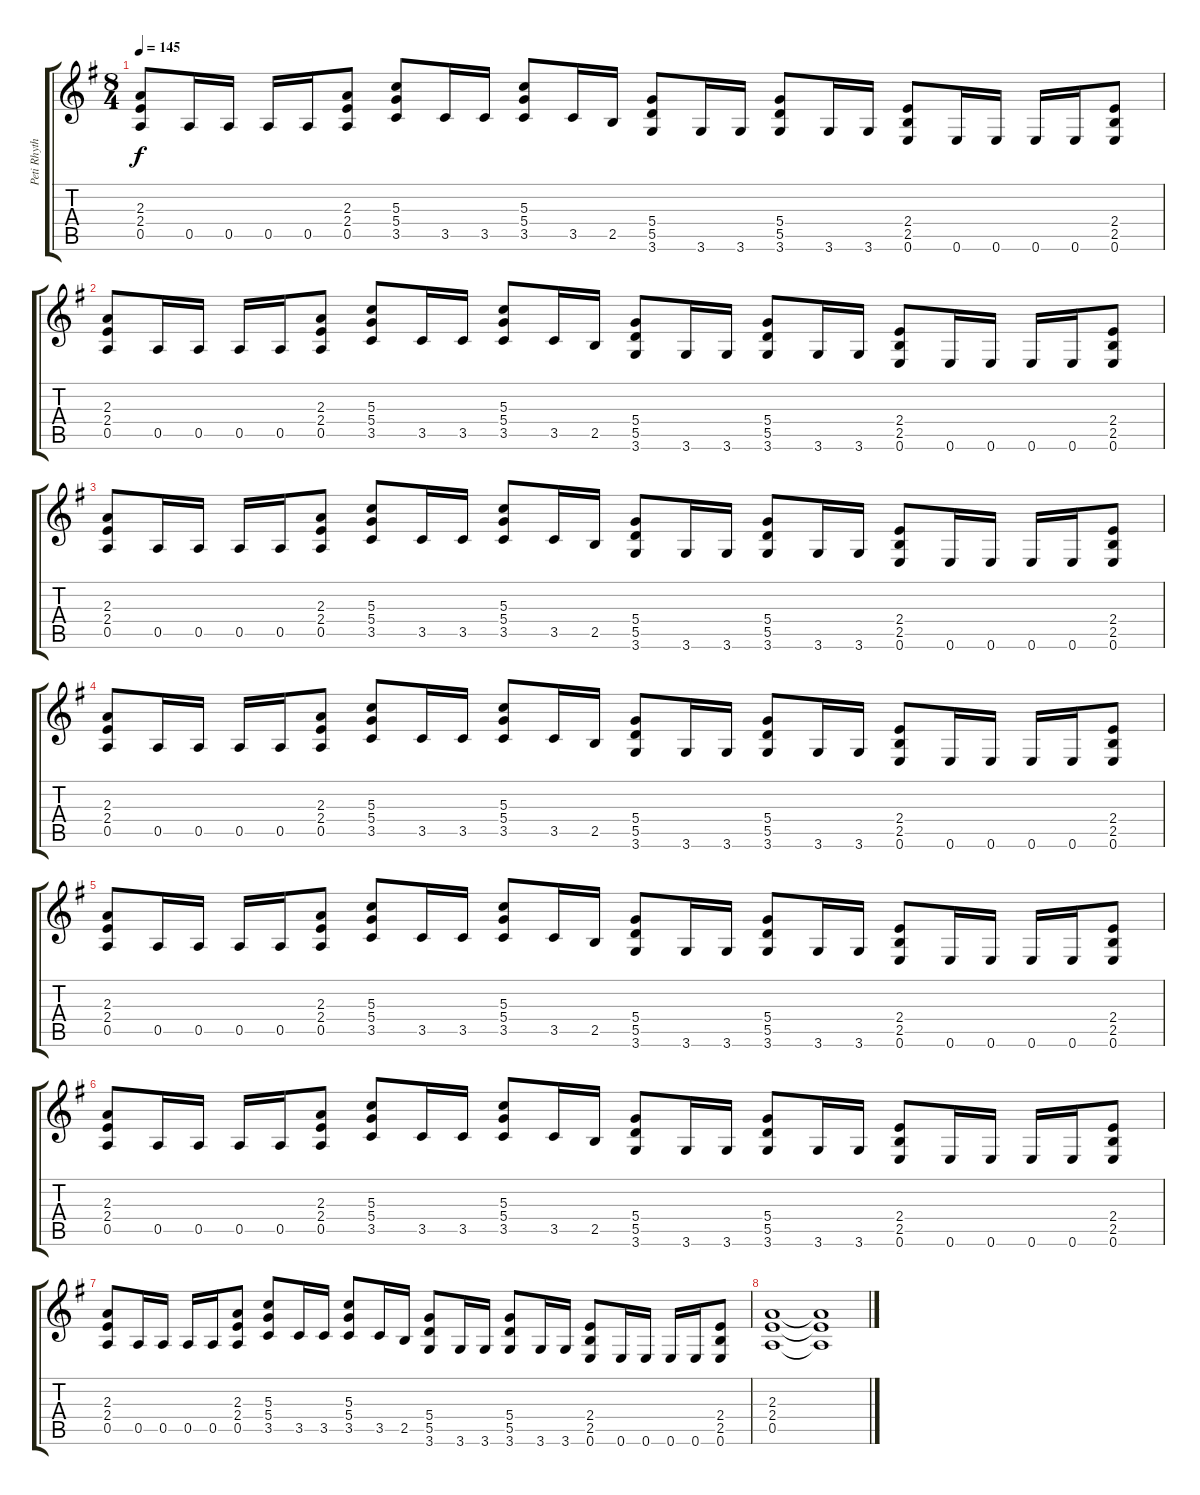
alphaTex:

\track ("Peti Rhythm" "Peti Rhyth") {instrument distortionguitar}
\staff {score tabs}
\tuning (E4 B3 G3 D3 A2 E2) {hide}
\ts (8 4)
\tempo 145
\clef g2
\ks eminor
(2.3 2.4 0.5).8{dy f} 0.5.16 0.5.16 0.5.16 0.5.16 (2.3 2.4 0.5).8 (5.3 5.4 3.5).8 3.5.16 3.5.16 (5.3 5.4 3.5).8 3.5.16 2.5.16 (5.4 5.5 3.6).8 3.6.16 3.6.16 (5.4 5.5 3.6).8 3.6.16 3.6.16 (2.4 2.5 0.6).8 0.6.16 0.6.16 0.6.16 0.6.16 (2.4 2.5 0.6).8 |
(2.3 2.4 0.5).8 0.5.16 0.5.16 0.5.16 0.5.16 (2.3 2.4 0.5).8 (5.3 5.4 3.5).8 3.5.16 3.5.16 (5.3 5.4 3.5).8 3.5.16 2.5.16 (5.4 5.5 3.6).8 3.6.16 3.6.16 (5.4 5.5 3.6).8 3.6.16 3.6.16 (2.4 2.5 0.6).8 0.6.16 0.6.16 0.6.16 0.6.16 (2.4 2.5 0.6).8 |
(2.3 2.4 0.5).8 0.5.16 0.5.16 0.5.16 0.5.16 (2.3 2.4 0.5).8 (5.3 5.4 3.5).8 3.5.16 3.5.16 (5.3 5.4 3.5).8 3.5.16 2.5.16 (5.4 5.5 3.6).8 3.6.16 3.6.16 (5.4 5.5 3.6).8 3.6.16 3.6.16 (2.4 2.5 0.6).8 0.6.16 0.6.16 0.6.16 0.6.16 (2.4 2.5 0.6).8 |
(2.3 2.4 0.5).8 0.5.16 0.5.16 0.5.16 0.5.16 (2.3 2.4 0.5).8 (5.3 5.4 3.5).8 3.5.16 3.5.16 (5.3 5.4 3.5).8 3.5.16 2.5.16 (5.4 5.5 3.6).8 3.6.16 3.6.16 (5.4 5.5 3.6).8 3.6.16 3.6.16 (2.4 2.5 0.6).8 0.6.16 0.6.16 0.6.16 0.6.16 (2.4 2.5 0.6).8 |
(2.3 2.4 0.5).8 0.5.16 0.5.16 0.5.16 0.5.16 (2.3 2.4 0.5).8 (5.3 5.4 3.5).8 3.5.16 3.5.16 (5.3 5.4 3.5).8 3.5.16 2.5.16 (5.4 5.5 3.6).8 3.6.16 3.6.16 (5.4 5.5 3.6).8 3.6.16 3.6.16 (2.4 2.5 0.6).8 0.6.16 0.6.16 0.6.16 0.6.16 (2.4 2.5 0.6).8 |
(2.3 2.4 0.5).8 0.5.16 0.5.16 0.5.16 0.5.16 (2.3 2.4 0.5).8 (5.3 5.4 3.5).8 3.5.16 3.5.16 (5.3 5.4 3.5).8 3.5.16 2.5.16 (5.4 5.5 3.6).8 3.6.16 3.6.16 (5.4 5.5 3.6).8 3.6.16 3.6.16 (2.4 2.5 0.6).8 0.6.16 0.6.16 0.6.16 0.6.16 (2.4 2.5 0.6).8 |
(2.3 2.4 0.5).8 0.5.16 0.5.16 0.5.16 0.5.16 (2.3 2.4 0.5).8 (5.3 5.4 3.5).8 3.5.16 3.5.16 (5.3 5.4 3.5).8 3.5.16 2.5.16 (5.4 5.5 3.6).8 3.6.16 3.6.16 (5.4 5.5 3.6).8 3.6.16 3.6.16 (2.4 2.5 0.6).8 0.6.16 0.6.16 0.6.16 0.6.16 (2.4 2.5 0.6).8 |
(2.3 2.4 0.5).1 (2.3{t} 2.4{t} 0.5{t}).1
